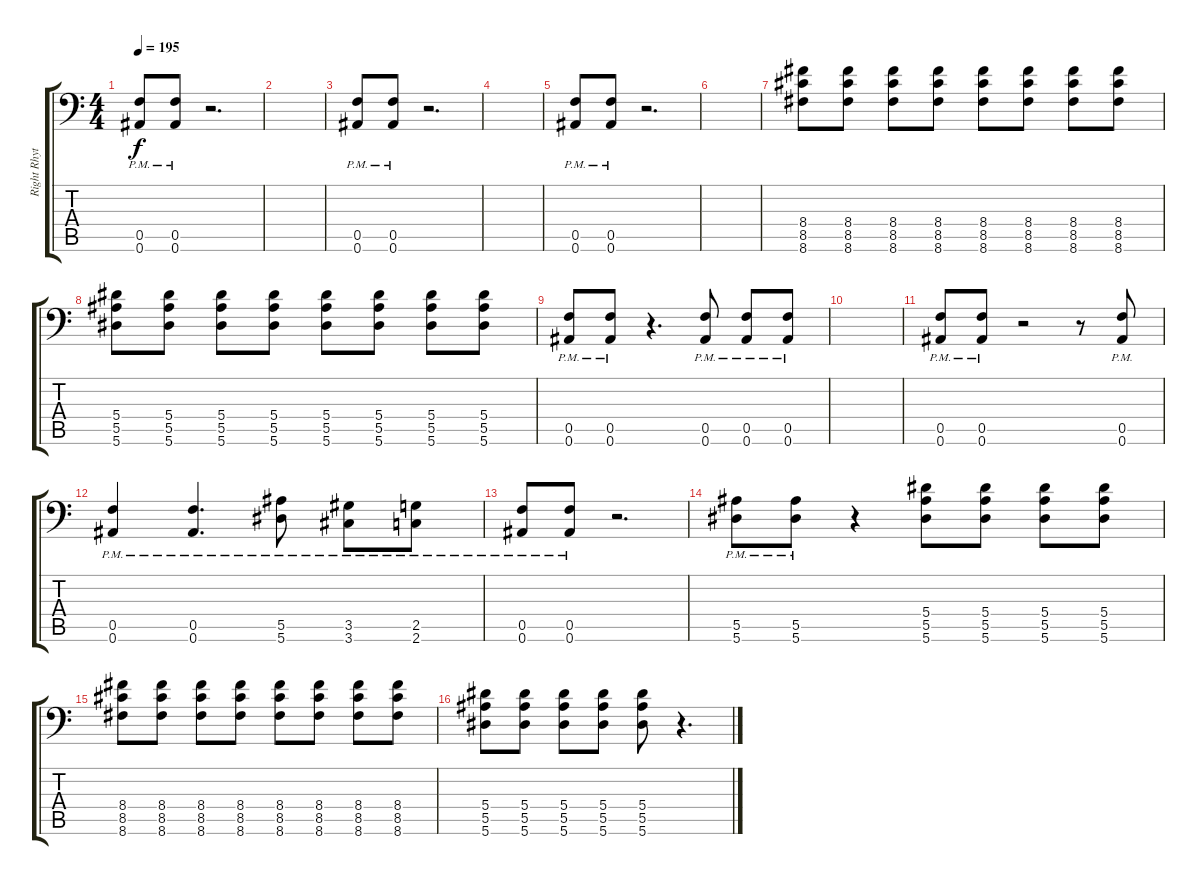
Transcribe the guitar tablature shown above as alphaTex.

\track ("Right Rhythm" "Right Rhyt") {instrument distortionguitar}
\staff {score tabs}
\tuning (C4 G3 Eb3 Bb2 F2 Bb1) {hide}
\ts (4 4)
\tempo 195
\clef f4
\ks c
(0.5{pm} 0.6{pm}).8{dy f} (0.5{pm} 0.6{pm}).8 r.2{d} |
|
(0.5{pm} 0.6{pm}).8 (0.5{pm} 0.6{pm}).8 r.2{d} |
|
(0.5{pm} 0.6{pm}).8 (0.5{pm} 0.6{pm}).8 r.2{d} |
|
(8.4 8.5 8.6).8 (8.4 8.5 8.6).8 (8.4 8.5 8.6).8 (8.4 8.5 8.6).8 (8.4 8.5 8.6).8 (8.4 8.5 8.6).8 (8.4 8.5 8.6).8 (8.4 8.5 8.6).8 |
(5.4 5.5 5.6).8 (5.4 5.5 5.6).8 (5.4 5.5 5.6).8 (5.4 5.5 5.6).8 (5.4 5.5 5.6).8 (5.4 5.5 5.6).8 (5.4 5.5 5.6).8 (5.4 5.5 5.6).8 |
(0.5{pm} 0.6{pm}).8 (0.5{pm} 0.6{pm}).8 r.4{d} (0.5{pm} 0.6{pm}).8 (0.5{pm} 0.6{pm}).8 (0.5{pm} 0.6{pm}).8 |
|
(0.5{pm} 0.6{pm}).8 (0.5{pm} 0.6{pm}).8 r.2 r.8 (0.5{pm} 0.6{pm}).8 |
(0.5{pm} 0.6{pm}).4 (0.5{pm} 0.6{pm}).4{d} (5.5{pm} 5.6{pm}).8 (3.5{pm} 3.6{pm}).8 (2.5{pm} 2.6{pm}).8 |
(0.5{pm} 0.6{pm}).8 (0.5{pm} 0.6{pm}).8 r.2{d} |
(5.5{pm} 5.6{pm}).8 (5.5{pm} 5.6{pm}).8 r.4 (5.4 5.5 5.6).8 (5.4 5.5 5.6).8 (5.4 5.5 5.6).8 (5.4 5.5 5.6).8 |
(8.4 8.5 8.6).8 (8.4 8.5 8.6).8 (8.4 8.5 8.6).8 (8.4 8.5 8.6).8 (8.4 8.5 8.6).8 (8.4 8.5 8.6).8 (8.4 8.5 8.6).8 (8.4 8.5 8.6).8 |
(5.4 5.5 5.6).8 (5.4 5.5 5.6).8 (5.4 5.5 5.6).8 (5.4 5.5 5.6).8 (5.4 5.5 5.6).8 r.4{d}
